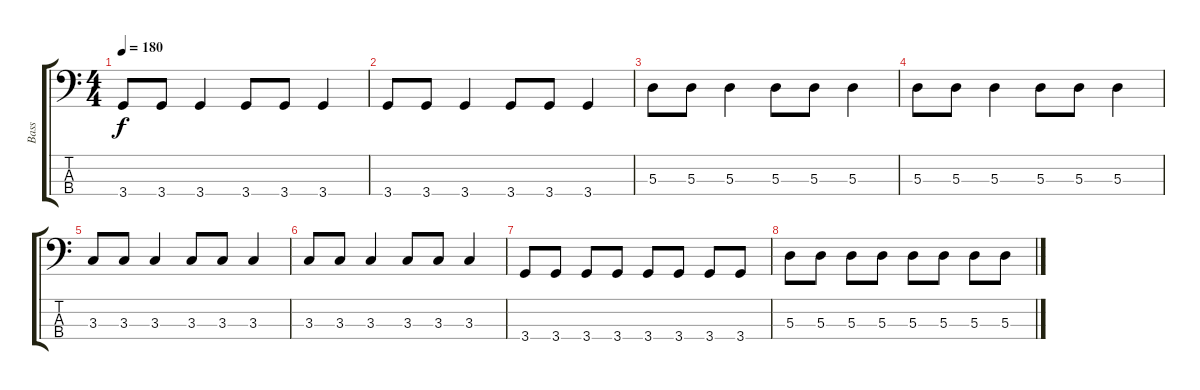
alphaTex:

\track ("Bass" "Bass") {instrument electricbassfinger}
\staff {score tabs}
\tuning (G2 D2 A1 E1) {hide}
\ts (4 4)
\tempo 180
\clef f4
\ks c
3.4.8{dy f} 3.4.8 3.4.4 3.4.8 3.4.8 3.4.4 |
3.4.8 3.4.8 3.4.4 3.4.8 3.4.8 3.4.4 |
5.3.8 5.3.8 5.3.4 5.3.8 5.3.8 5.3.4 |
5.3.8 5.3.8 5.3.4 5.3.8 5.3.8 5.3.4 |
3.3.8 3.3.8 3.3.4 3.3.8 3.3.8 3.3.4 |
3.3.8 3.3.8 3.3.4 3.3.8 3.3.8 3.3.4 |
3.4.8 3.4.8 3.4.8 3.4.8 3.4.8 3.4.8 3.4.8 3.4.8 |
5.3.8 5.3.8 5.3.8 5.3.8 5.3.8 5.3.8 5.3.8 5.3.8
